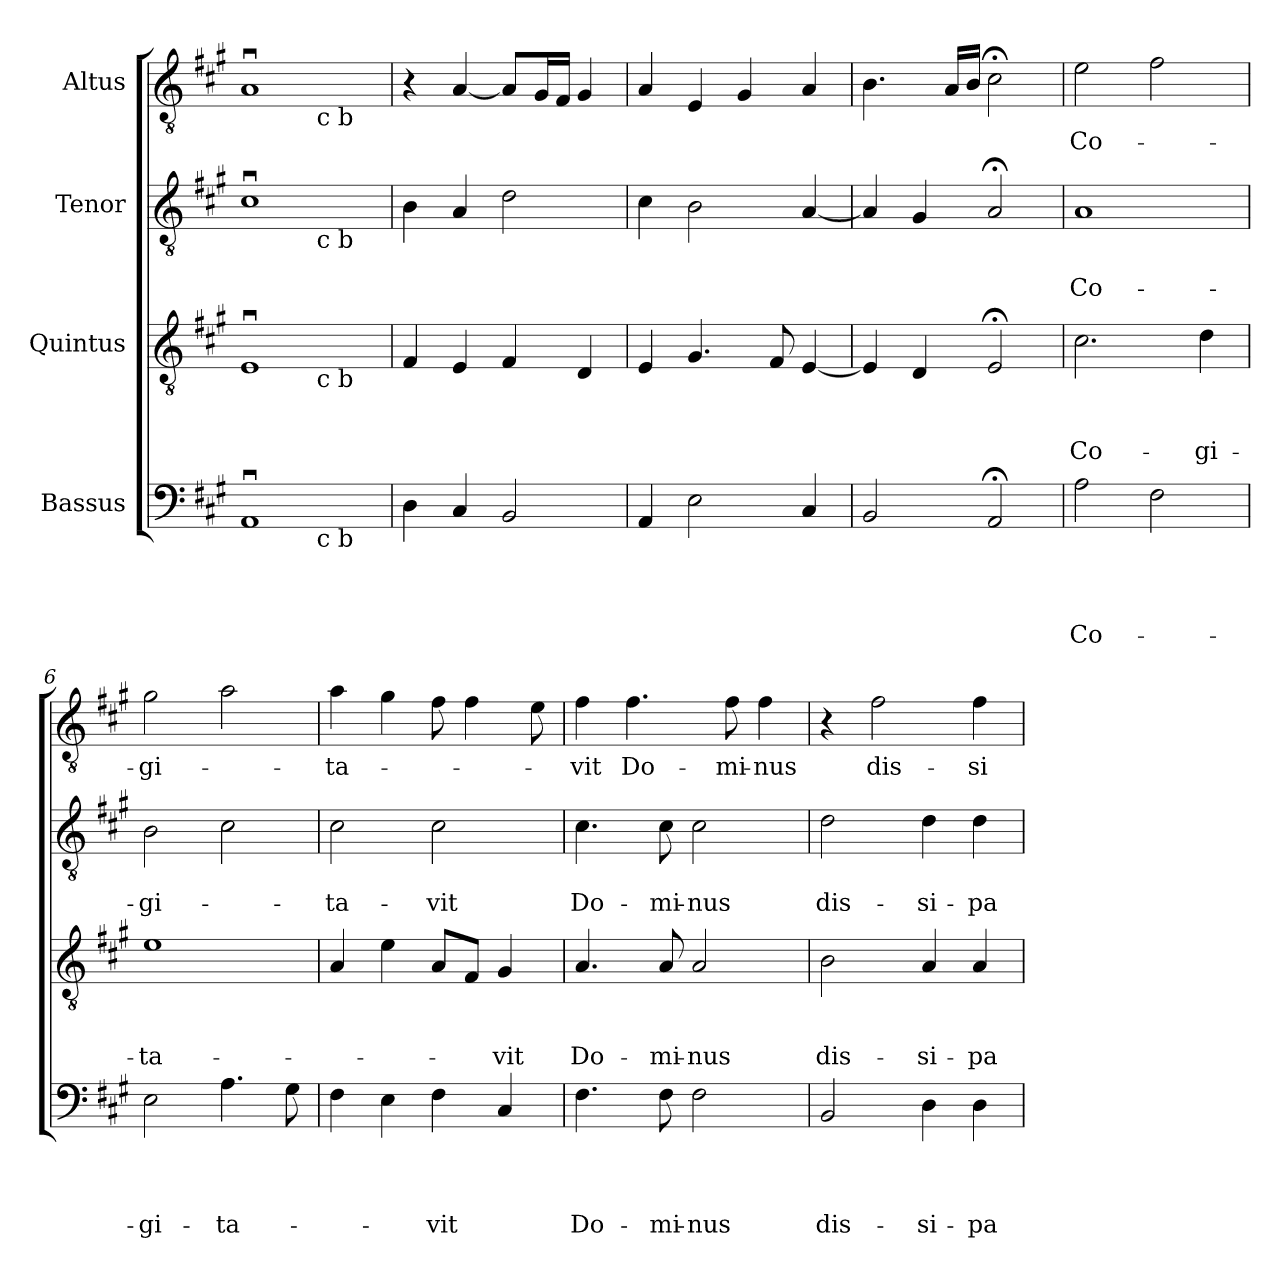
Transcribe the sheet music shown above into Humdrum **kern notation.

**kern	**text	**text	**text	**text	**kern	**text	**text	**text	**kern	**text	**text	**kern	**text
*part4	*part4	*part4	*part4	*part4	*part3	*part3	*part3	*part3	*part2	*part2	*part2	*part1	*part1
*staff4	*staff4	*staff4	*staff4	*staff4	*staff3	*staff3	*staff3	*staff3	*staff2	*staff2	*staff2	*staff1	*staff1
*I"Bassus	*	*	*	*	*I"Quintus	*	*	*	*I"Tenor	*	*	*I"Altus	*
*clefF4	*	*	*	*	*clefGv2	*	*	*	*clefGv2	*	*	*clefGv2	*
*k[f#c#g#]	*	*	*	*	*k[f#c#g#]	*	*	*	*k[f#c#g#]	*	*	*k[f#c#g#]	*
*A:	*	*	*	*	*A:	*	*	*	*A:	*	*	*A:	*
=1	=1	=1	=1	=1	=1	=1	=1	=1	=1	=1	=1	=1	=1
*^	*	*	*	*	*^	*	*	*	*^	*	*	*^	*
1AAu<	2ryy	.	.	.	.	1Eu<	2ryy	.	.	.	1c#u<	2ryy	.	.	1Au<	2ryy	.
!	!	!	!	!	!	!	!	!	!	!	!	!	!	!	!	!LO:TX:b:t=c b	!
!	!	!	!	!	!	!	!	!	!	!	!	!LO:TX:b:t=c b	!	!	!	!	!
!	!	!	!	!	!	!	!LO:TX:b:t=c b	!	!	!	!	!	!	!	!	!	!
!	!LO:TX:b:t=c b	!	!	!	!	!	!	!	!	!	!	!	!	!	!	!	!
.	2ryy	.	.	.	.	.	2ryy	.	.	.	.	2ryy	.	.	.	2ryy	.
*v	*v	*	*	*	*	*	*	*	*	*	*v	*v	*	*	*v	*v	*
*	*	*	*	*	*v	*v	*	*	*	*	*	*	*	*
=2	=2	=2	=2	=2	=2	=2	=2	=2	=2	=2	=2	=2	=2
4D\	.	.	.	.	4F#/	.	.	.	4B\	.	.	4r	.
4C#/	.	.	.	.	4E/	.	.	.	4A/	.	.	[<4A/	.
2BB/	.	.	.	.	4F#/	.	.	.	2d\	.	.	8A/L]	.
.	.	.	.	.	.	.	.	.	.	.	.	16G#/L	.
.	.	.	.	.	.	.	.	.	.	.	.	16F#/JJ	.
.	.	.	.	.	4D/	.	.	.	.	.	.	4G#/	.
=3	=3	=3	=3	=3	=3	=3	=3	=3	=3	=3	=3	=3	=3
4AA/	.	.	.	.	4E/	.	.	.	4c#\	.	.	4A/	.
2E\	.	.	.	.	4.G#/	.	.	.	2B\	.	.	4E/	.
.	.	.	.	.	.	.	.	.	.	.	.	4G#/	.
.	.	.	.	.	8F#/	.	.	.	.	.	.	.	.
4C#/	.	.	.	.	[<4E/	.	.	.	[<4A/	.	.	4A/	.
=4	=4	=4	=4	=4	=4	=4	=4	=4	=4	=4	=4	=4	=4
2BB/	.	.	.	.	4E/]	.	.	.	4A/]	.	.	4.B\	.
.	.	.	.	.	4D/	.	.	.	4G#/	.	.	.	.
.	.	.	.	.	.	.	.	.	.	.	.	16A/LL	.
.	.	.	.	.	.	.	.	.	.	.	.	16B/JJ	.
2AA;/	.	.	.	.	2E;/	.	.	.	2A;/	.	.	2c#;<\	.
!!LO:LB:g=z
=5	=5	=5	=5	=5	=5	=5	=5	=5	=5	=5	=5	=5	=5
!	!	!	!	!LO:LY:b	!	!	!	!LO:LY:b	!	!	!LO:LY:b	!	!LO:LY:b
2A\	.	.	.	Co-	2.c#\	.	.	Co-	1A	.	Co-	2e\	Co-
2F#\	.	.	.	.	.	.	.	.	.	.	.	2f#\	.
!	!	!	!	!	!	!	!	!LO:LY:b	!	!	!	!	!
.	.	.	.	.	4d\	.	.	-gi-	.	.	.	.	.
=6	=6	=6	=6	=6	=6	=6	=6	=6	=6	=6	=6	=6	=6
!	!	!	!	!LO:LY:b	!	!	!	!LO:LY:b	!	!	!LO:LY:b	!	!LO:LY:b
2E\	.	.	.	-gi-	1e	.	.	-ta-	2B\	.	-gi-	2g#\	-gi-
!	!	!	!	!LO:LY:b	!	!	!	!	!	!	!	!	!
4.A\	.	.	.	-ta-	.	.	.	.	2c#\	.	.	2a\	.
8G#\	.	.	.	.	.	.	.	.	.	.	.	.	.
=7	=7	=7	=7	=7	=7	=7	=7	=7	=7	=7	=7	=7	=7
!	!	!	!	!	!	!	!	!	!	!	!LO:LY:b	!	!LO:LY:b
4F#\	.	.	.	.	4A/	.	.	.	2c#\	.	-ta-	4a\	-ta-
4E\	.	.	.	.	4e\	.	.	.	.	.	.	4g#\	.
!	!	!	!	!LO:LY:b	!	!	!	!	!	!	!LO:LY:b	!	!
4F#\	.	.	.	-vit	8A/L	.	.	.	2c#\	.	-vit	8f#\	.
.	.	.	.	.	8F#/J	.	.	.	.	.	.	4f#\	.
!	!	!	!	!	!	!	!	!LO:LY:b	!	!	!	!	!
4C#/	.	.	.	.	4G#/	.	.	-vit	.	.	.	.	.
.	.	.	.	.	.	.	.	.	.	.	.	8e\	.
=8	=8	=8	=8	=8	=8	=8	=8	=8	=8	=8	=8	=8	=8
!	!	!	!	!LO:LY:b	!	!	!	!LO:LY:b	!	!	!LO:LY:b	!	!LO:LY:b
4.F#\	.	.	.	Do-	4.A/	.	.	Do-	4.c#\	.	Do-	4f#\	-vit
!	!	!	!	!	!	!	!	!	!	!	!	!	!LO:LY:b
.	.	.	.	.	.	.	.	.	.	.	.	4.f#\	Do-
!	!	!	!	!LO:LY:b	!	!	!	!LO:LY:b	!	!	!LO:LY:b	!	!
8F#\	.	.	.	-mi-	8A/	.	.	-mi-	8c#\	.	-mi-	.	.
!	!	!	!	!LO:LY:b:rj	!	!	!	!LO:LY:b:rj	!	!	!LO:LY:b:rj	!	!
2F#\	.	.	.	-nus	2A/	.	.	-nus	2c#\	.	-nus	.	.
!	!	!	!	!	!	!	!	!	!	!	!	!	!LO:LY:b
.	.	.	.	.	.	.	.	.	.	.	.	8f#\	-mi-
!	!	!	!	!	!	!	!	!	!	!	!	!	!LO:LY:b:rj
.	.	.	.	.	.	.	.	.	.	.	.	4f#\	-nus
=9	=9	=9	=9	=9	=9	=9	=9	=9	=9	=9	=9	=9	=9
!	!	!	!	!LO:LY:b	!	!	!	!LO:LY:b	!	!	!LO:LY:b	!	!
2BB/	.	.	.	dis-	2B\	.	.	dis-	2d\	.	dis-	4r	.
!	!	!	!	!	!	!	!	!	!	!	!	!	!LO:LY:b
.	.	.	.	.	.	.	.	.	.	.	.	2f#\	dis-
!	!	!	!	!LO:LY:b	!	!	!	!LO:LY:b	!	!	!LO:LY:b	!	!
4D\	.	.	.	-si-	4A/	.	.	-si-	4d\	.	-si-	.	.
!	!	!	!	!LO:LY:b	!	!	!	!LO:LY:b	!	!	!LO:LY:b	!	!LO:LY:b
4D\	.	.	.	-pa-	4A/	.	.	-pa-	4d\	.	-pa-	4f#\	-si-
=	=	=	=	=	=	=	=	=	=	=	=	=	=
*-	*-	*-	*-	*-	*-	*-	*-	*-	*-	*-	*-	*-	*-
